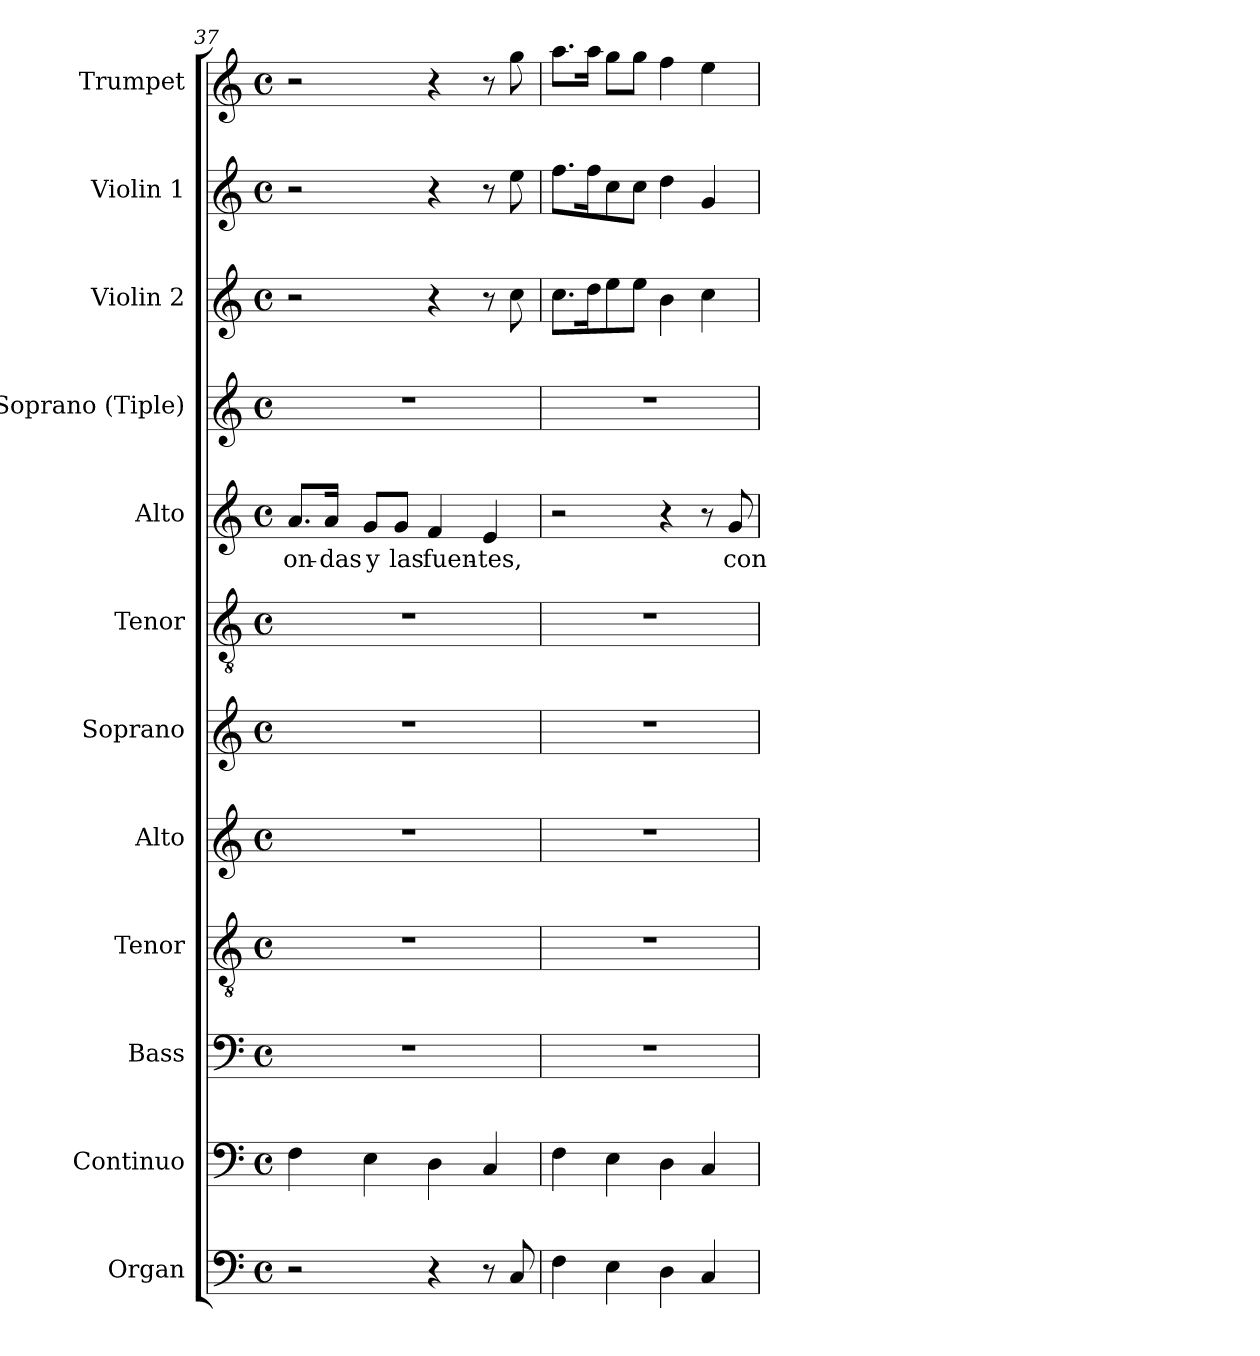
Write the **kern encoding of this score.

**kern	**kern	**kern	**kern	**kern	**kern	**kern	**kern	**text	**kern	**kern	**kern	**kern
*part12	*part11	*part10	*part9	*part8	*part7	*part6	*part5	*part5	*part4	*part3	*part2	*part1
*staff12	*staff11	*staff10	*staff9	*staff8	*staff7	*staff6	*staff5	*staff5	*staff4	*staff3	*staff2	*staff1
*I"Organ	*I"Continuo	*I"Bass	*I"Tenor	*I"Alto	*I"Soprano	*I"Tenor	*I"Alto	*	*I"Soprano (Tiple)	*I"Violin 2	*I"Violin 1	*I"Trumpet
*I'Org.	*I'Cont.	*I'B.	*I'T.	*I'A.	*I'S.	*I'T.	*I'A.	*	*I'S.	*I'Vln. 2	*I'Vln. 1	*I'Tpt.
*clefF4	*clefF4	*clefF4	*clefGv2	*clefG2	*clefG2	*clefGv2	*clefG2	*	*clefG2	*clefG2	*clefG2	*clefG2
*	*	*	*ITrd7c12	*	*	*ITrd7c12	*	*	*	*	*	*
*k[]	*k[]	*k[]	*k[]	*k[]	*k[]	*k[]	*k[]	*	*k[]	*k[]	*k[]	*k[]
*C:	*C:	*C:	*C:	*C:	*C:	*C:	*C:	*	*C:	*C:	*C:	*C:
*M4/4	*M4/4	*M4/4	*M4/4	*M4/4	*M4/4	*M4/4	*M4/4	*	*M4/4	*M4/4	*M4/4	*M4/4
*met(c)	*met(c)	*met(c)	*met(c)	*met(c)	*met(c)	*met(c)	*met(c)	*	*met(c)	*met(c)	*met(c)	*met(c)
=37	=37	=37	=37	=37	=37	=37	=37	=37	=37	=37	=37	=37
!	!	!	!	!	!	!	!	!LO:LY:b:color=#000000	!	!	!	!
2r	4Fi\	1r	1r	1r	1r	1r	8.ai/L	on-	1r	2r	2r	2r
!	!	!	!	!	!	!	!	!LO:LY:b:color=#000000	!	!	!	!
.	.	.	.	.	.	.	16ai/Jk	-das	.	.	.	.
!	!	!	!	!	!	!	!	!LO:LY:b:color=#000000	!	!	!	!
.	4Ei\	.	.	.	.	.	8gi/L	y	.	.	.	.
!	!	!	!	!	!	!	!	!LO:LY:b:color=#000000	!	!	!	!
.	.	.	.	.	.	.	8gi/J	las	.	.	.	.
!	!	!	!	!	!	!	!	!LO:LY:b:color=#000000	!	!	!	!
4r	4Di\	.	.	.	.	.	4fi/	fuen-	.	4r	4r	4r
!	!	!	!	!	!	!	!	!LO:LY:b:color=#000000	!	!	!	!
8r	4Ci/	.	.	.	.	.	4ei/	-tes,	.	8r	8r	8r
8Ci/	.	.	.	.	.	.	.	.	.	8cci\	8eei\	8ggi\
!!LO:PB:g=z
=38	=38	=38	=38	=38	=38	=38	=38	=38	=38	=38	=38	=38
4Fi\	4Fi\	1r	1r	1r	1r	1r	2r	.	1r	8.cci\L	8.ffi\L	8.aai\L
.	.	.	.	.	.	.	.	.	.	16ddi\k	16ffi\k	16aai\Jk
4Ei\	4Ei\	.	.	.	.	.	.	.	.	8eei\	8cci\	8ggi\L
.	.	.	.	.	.	.	.	.	.	8eei\J	8cci\J	8ggi\J
4Di\	4Di\	.	.	.	.	.	4r	.	.	4bi\	4ddi\	4ffi\
4Ci/	4Ci/	.	.	.	.	.	8r	.	.	4cci\	4gi/	4eei\
!	!	!	!	!	!	!	!	!LO:LY:b:color=#000000	!	!	!	!
.	.	.	.	.	.	.	8gi/	con	.	.	.	.
=	=	=	=	=	=	=	=	=	=	=	=	=
*-	*-	*-	*-	*-	*-	*-	*-	*-	*-	*-	*-	*-
